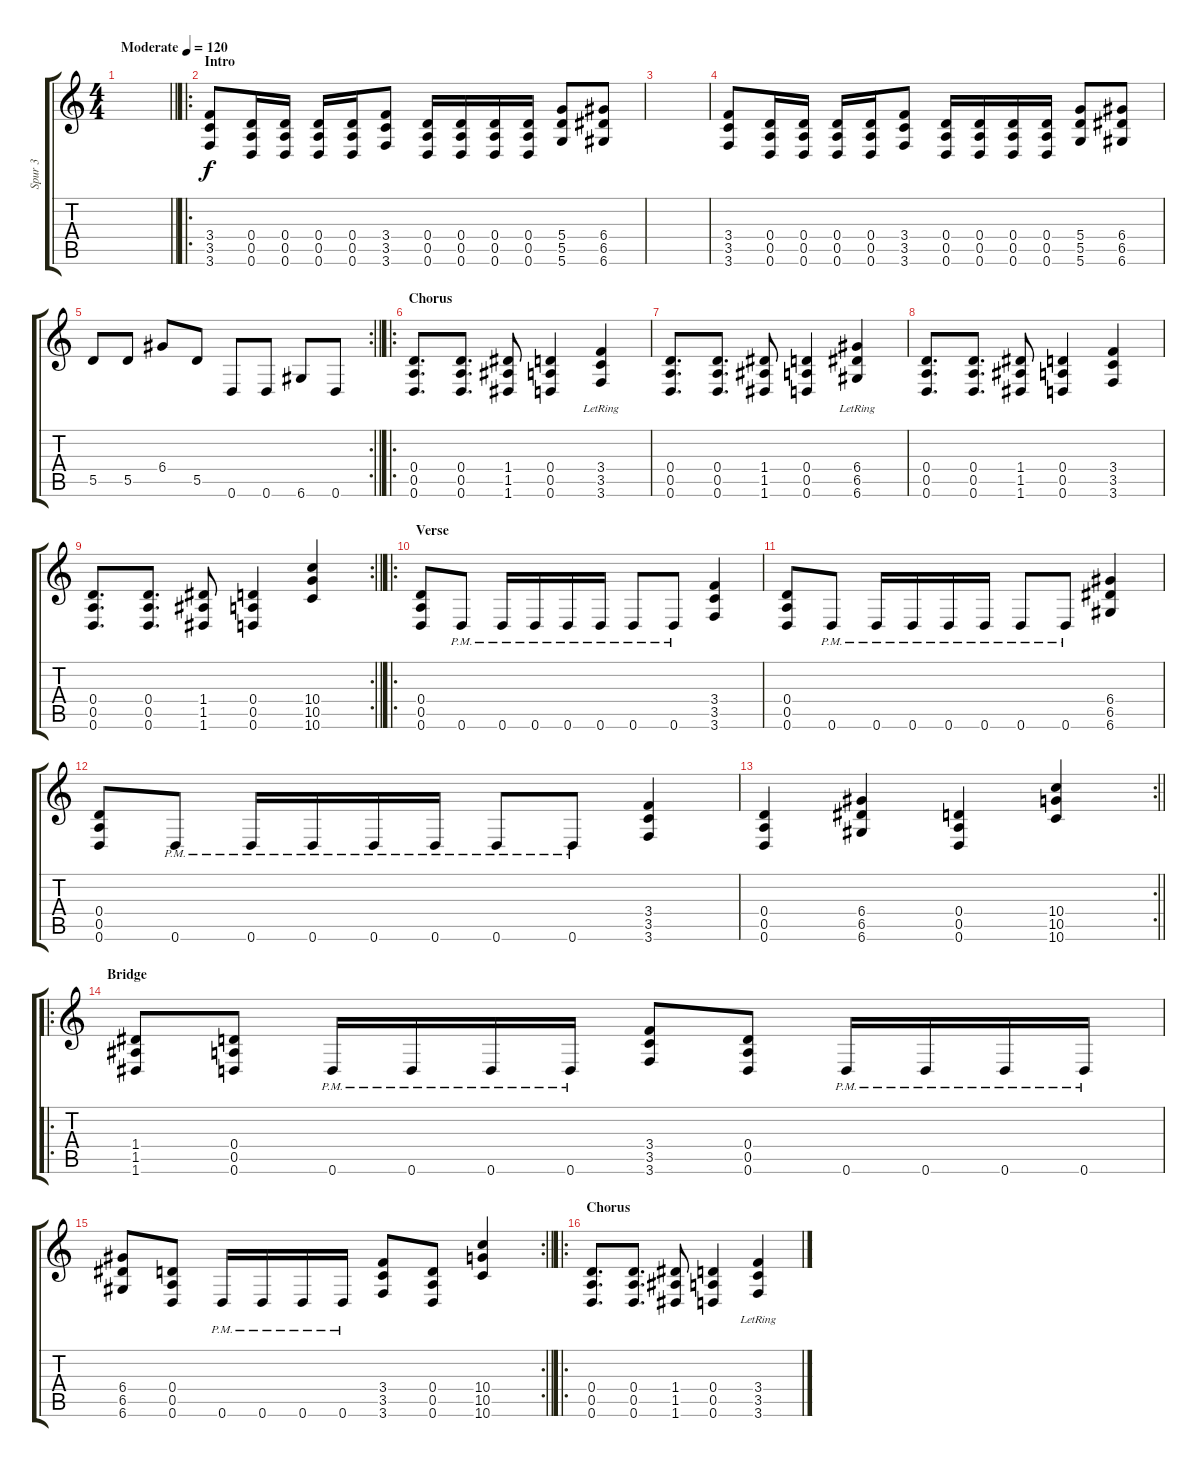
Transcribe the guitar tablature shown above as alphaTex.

\track ("Spur 3" "Spur 3") {instrument overdrivenguitar}
\staff {score tabs}
\tuning (E4 B3 G3 D3 A2 D2) {hide}
\ts (4 4)
\tempo (120 "Moderate")
\clef g2
\barLineRight lightlight
\ks c
|
\ro
\section ("" "Intro")
(3.4 3.5 3.6).8 (0.4 0.5 0.6).16 (0.4 0.5 0.6).16 (0.4 0.5 0.6).16 (0.4 0.5 0.6).16 (3.4 3.5 3.6).8 (0.4 0.5 0.6).16 (0.4 0.5 0.6).16 (0.4 0.5 0.6).16 (0.4 0.5 0.6).16 (5.4 5.5 5.6).8 (6.4 6.5 6.6).8 |
|
(3.4 3.5 3.6).8 (0.4 0.5 0.6).16 (0.4 0.5 0.6).16 (0.4 0.5 0.6).16 (0.4 0.5 0.6).16 (3.4 3.5 3.6).8 (0.4 0.5 0.6).16 (0.4 0.5 0.6).16 (0.4 0.5 0.6).16 (0.4 0.5 0.6).16 (5.4 5.5 5.6).8 (6.4 6.5 6.6).8 |
\rc 2
\barLineRight lightlight
5.5.8 5.5.8 6.4.8 5.5.8 0.6.8 0.6.8 6.6.8 0.6.8 |
\ro
\section ("" "Chorus")
(0.4 0.5 0.6).8{d} (0.4 0.5 0.6).8{d} (1.4 1.5 1.6).8 (0.4 0.5 0.6).4 (3.4{lr} 3.5{lr} 3.6{lr}).4 |
(0.4 0.5 0.6).8{d} (0.4 0.5 0.6).8{d} (1.4 1.5 1.6).8 (0.4 0.5 0.6).4 (6.4{lr} 6.5{lr} 6.6{lr}).4 |
(0.4 0.5 0.6).8{d} (0.4 0.5 0.6).8{d} (1.4 1.5 1.6).8 (0.4 0.5 0.6).4 (3.4 3.5 3.6).4 |
\rc 2
\barLineRight lightlight
(0.4 0.5 0.6).8{d} (0.4 0.5 0.6).8{d} (1.4 1.5 1.6).8 (0.4 0.5 0.6).4 (10.4 10.5 10.6).4 |
\ro
\section ("" "Verse")
(0.4 0.5 0.6).8 0.6{pm}.8 0.6{pm}.16 0.6{pm}.16 0.6{pm}.16 0.6{pm}.16 0.6{pm}.8 0.6{pm}.8 (3.4 3.5 3.6).4 |
(0.4 0.5 0.6).8 0.6{pm}.8 0.6{pm}.16 0.6{pm}.16 0.6{pm}.16 0.6{pm}.16 0.6{pm}.8 0.6{pm}.8 (6.4 6.5 6.6).4 |
(0.4 0.5 0.6).8 0.6{pm}.8 0.6{pm}.16 0.6{pm}.16 0.6{pm}.16 0.6{pm}.16 0.6{pm}.8 0.6{pm}.8 (3.4 3.5 3.6).4 |
\rc 2
\barLineRight lightlight
(0.4 0.5 0.6).4 (6.4 6.5 6.6).4 (0.4 0.5 0.6).4 (10.4 10.5 10.6).4 |
\ro
\section ("" "Bridge")
(1.4 1.5 1.6).8 (0.4 0.5 0.6).8 0.6{pm}.16 0.6{pm}.16 0.6{pm}.16 0.6{pm}.16 (3.4 3.5 3.6).8 (0.4 0.5 0.6).8 0.6{pm}.16 0.6{pm}.16 0.6{pm}.16 0.6{pm}.16 |
\rc 2
\barLineRight lightlight
(6.4 6.5 6.6).8 (0.4 0.5 0.6).8 0.6{pm}.16 0.6{pm}.16 0.6{pm}.16 0.6{pm}.16 (3.4 3.5 3.6).8 (0.4 0.5 0.6).8 (10.4 10.5 10.6).4 |
\ro
\section ("" "Chorus")
(0.4 0.5 0.6).8{d} (0.4 0.5 0.6).8{d} (1.4 1.5 1.6).8 (0.4 0.5 0.6).4 (3.4{lr} 3.5{lr} 3.6{lr}).4
